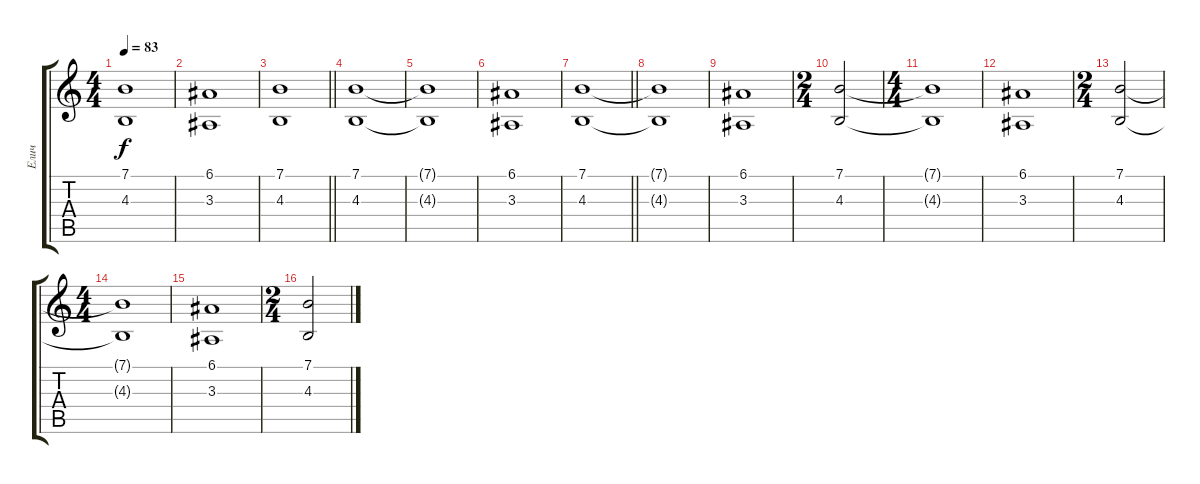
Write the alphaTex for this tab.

\track ("Елич" "Елич") {instrument stringensemble1}
\staff {score tabs}
\tuning (E4 B3 G3 D3 A2 E2) {hide}
\ts (4 4)
\tempo 83
\clef g2
\ks c
(7.1{t} 4.3{t}).1{dy f} |
(6.1 3.3).1 |
\barLineRight lightlight
(7.1 4.3).1 |
(7.1 4.3).1 |
(7.1{t} 4.3{t}).1 |
(6.1 3.3).1 |
\barLineRight lightlight
(7.1 4.3).1 |
(7.1{t} 4.3{t}).1 |
(6.1 3.3).1 |
\ts (2 4)
(7.1 4.3).2 |
\ts (4 4)
(7.1{t} 4.3{t}).1 |
(6.1 3.3).1 |
\ts (2 4)
(7.1 4.3).2 |
\ts (4 4)
(7.1{t} 4.3{t}).1 |
(6.1 3.3).1 |
\ts (2 4)
(7.1 4.3).2
